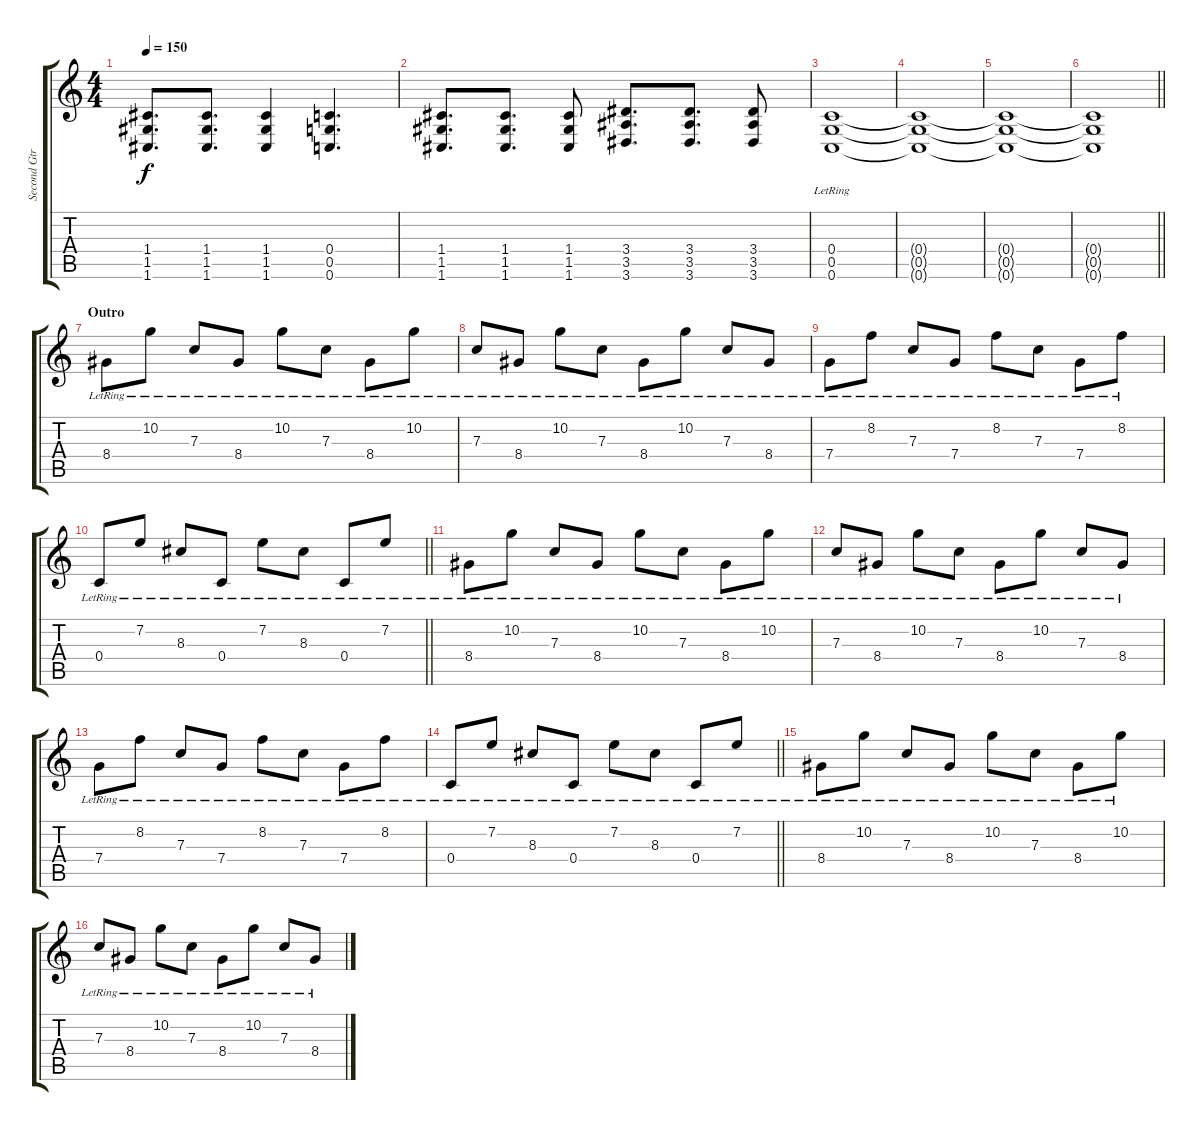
\track ("Second Gtr" "Second Gtr") {instrument acousticguitarnylon}
\staff {score tabs}
\tuning (D4 A3 F3 C3 G2 C2) {hide}
\ts (4 4)
\tempo 150
\clef g2
\ks c
(1.4 1.5 1.6).8{d dy f} (1.4 1.5 1.6).8{d} (1.4 1.5 1.6).4 (0.4 0.5 0.6).4{d} |
(1.4 1.5 1.6).8{d} (1.4 1.5 1.6).8{d} (1.4 1.5 1.6).8 (3.4 3.5 3.6).8{d} (3.4 3.5 3.6).8{d} (3.4 3.5 3.6).8 |
(0.4 0.5 0.6{lr}).1 |
(0.4{t} 0.5{t} 0.6{t}).1 |
(0.4{t} 0.5{t} 0.6{t}).1 |
\barLineRight lightlight
(0.4{t} 0.5{t} 0.6{t}).1 |
\section ("" "Outro")
8.4{lr}.8{instrument acousticguitarnylon} 10.2{lr}.8 7.3{lr}.8 8.4{lr}.8 10.2{lr}.8 7.3{lr}.8 8.4{lr}.8 10.2{lr}.8 |
7.3{lr}.8 8.4{lr}.8 10.2{lr}.8 7.3{lr}.8 8.4{lr}.8 10.2{lr}.8 7.3{lr}.8 8.4{lr}.8 |
7.4{lr}.8 8.2{lr}.8 7.3{lr}.8 7.4{lr}.8 8.2{lr}.8 7.3{lr}.8 7.4{lr}.8 8.2{lr}.8 |
\barLineRight lightlight
0.4{lr}.8 7.2{lr}.8 8.3{lr}.8 0.4{lr}.8 7.2{lr}.8 8.3{lr}.8 0.4{lr}.8 7.2{lr}.8 |
8.4{lr}.8 10.2{lr}.8 7.3{lr}.8 8.4{lr}.8 10.2{lr}.8 7.3{lr}.8 8.4{lr}.8 10.2{lr}.8 |
7.3{lr}.8 8.4{lr}.8 10.2{lr}.8 7.3{lr}.8 8.4{lr}.8 10.2{lr}.8 7.3{lr}.8 8.4{lr}.8 |
7.4{lr}.8 8.2{lr}.8 7.3{lr}.8 7.4{lr}.8 8.2{lr}.8 7.3{lr}.8 7.4{lr}.8 8.2{lr}.8 |
\barLineRight lightlight
0.4{lr}.8 7.2{lr}.8 8.3{lr}.8 0.4{lr}.8 7.2{lr}.8 8.3{lr}.8 0.4{lr}.8 7.2{lr}.8 |
8.4{lr}.8{instrument acousticguitarnylon} 10.2{lr}.8 7.3{lr}.8 8.4{lr}.8 10.2{lr}.8 7.3{lr}.8 8.4{lr}.8 10.2{lr}.8 |
7.3{lr}.8 8.4{lr}.8 10.2{lr}.8 7.3{lr}.8 8.4{lr}.8 10.2{lr}.8 7.3{lr}.8 8.4{lr}.8
